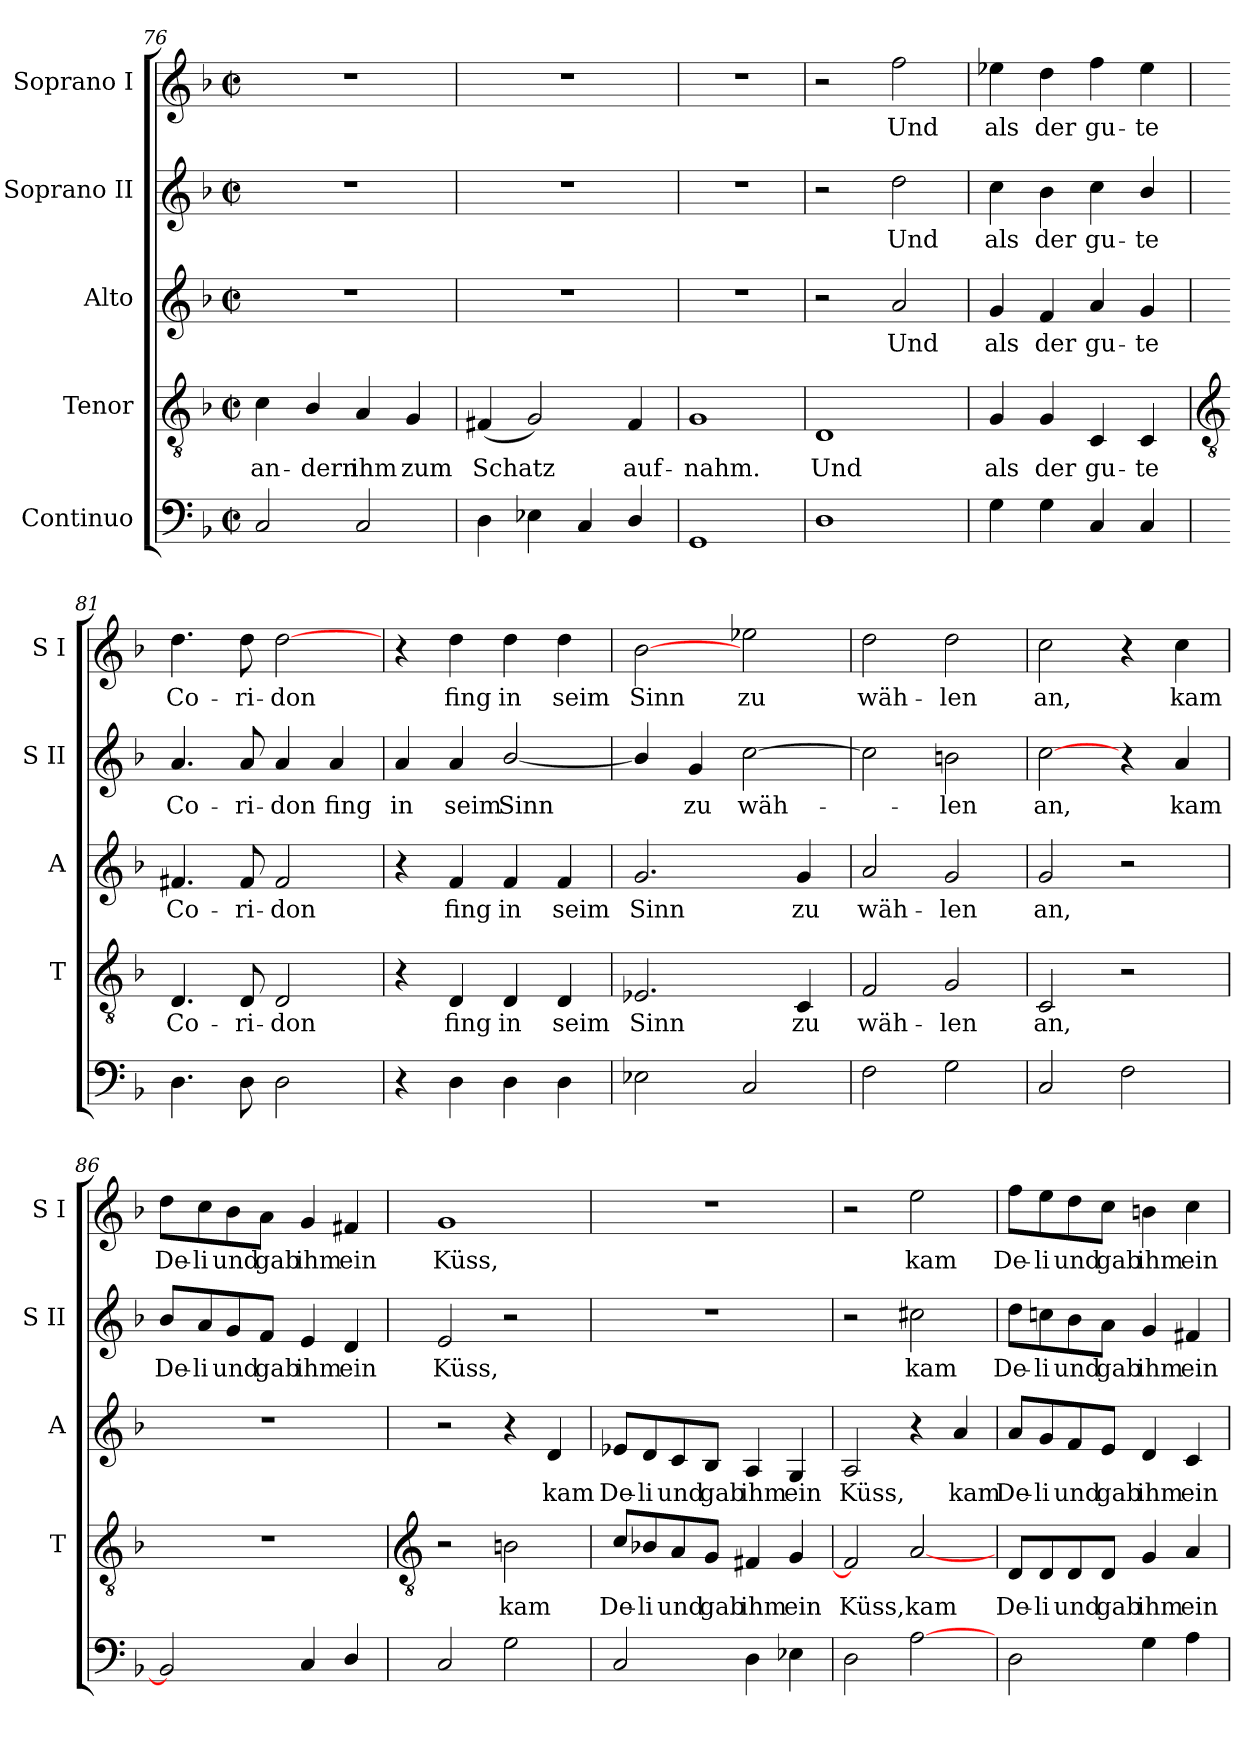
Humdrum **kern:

**kern	**kern	**text	**kern	**text	**kern	**text	**kern	**text
*part5	*part4	*part4	*part3	*part3	*part2	*part2	*part1	*part1
*staff5	*staff4	*staff4	*staff3	*staff3	*staff2	*staff2	*staff1	*staff1
*I"Continuo	*I"Tenor	*	*I"Alto	*	*I"Soprano II	*	*I"Soprano I	*
*	*I'T	*	*I'A	*	*I'S II	*	*I'S I	*
*clefF4	*clefGv2	*	*clefG2	*	*clefG2	*	*clefG2	*
*k[b-]	*k[b-]	*	*k[b-]	*	*k[b-]	*	*k[b-]	*
*F:	*F:	*	*F:	*	*F:	*	*F:	*
*M2/2	*M2/2	*	*M2/2	*	*M2/2	*	*M2/2	*
*met(c|)	*met(c|)	*	*met(c|)	*	*met(c|)	*	*met(c|)	*
=76	=76	=76	=76	=76	=76	=76	=76	=76
!	!	!LO:LY:b	!	!	!	!	!	!
2C	4c	an-	1r	.	1r	.	1r	.
!	!	!LO:LY:b	!	!	!	!	!	!
.	4B-/	-dern	.	.	.	.	.	.
!	!	!LO:LY:b	!	!	!	!	!	!
2C	4A	ihm	.	.	.	.	.	.
!	!	!LO:LY:b	!	!	!	!	!	!
.	4G	zum	.	.	.	.	.	.
=77	=77	=77	=77	=77	=77	=77	=77	=77
!	!	!LO:LY:b	!	!	!	!	!	!
4D	(<4F#X	Schatz	1r	.	1r	.	1r	.
4E-X	2G)	.	.	.	.	.	.	.
4C	.	.	.	.	.	.	.	.
!	!	!LO:LY:b	!	!	!	!	!	!
4D/	4F#	auf-	.	.	.	.	.	.
=78	=78	=78	=78	=78	=78	=78	=78	=78
!	!	!LO:LY:b	!	!	!	!	!	!
1GG	1G	-nahm.	1r	.	1r	.	1r	.
=79	=79	=79	=79	=79	=79	=79	=79	=79
!	!	!LO:LY:b	!	!	!	!	!	!
1D	1D	Und	2r	.	2r	.	2r	.
!	!	!	!	!LO:LY:b	!	!LO:LY:b	!	!LO:LY:b
.	.	.	2a	Und	2dd	Und	2ff	Und
=80	=80	=80	=80	=80	=80	=80	=80	=80
!	!	!LO:LY:b	!	!LO:LY:b	!	!LO:LY:b	!	!LO:LY:b
4G	4G	als	4g	als	4cc	als	4ee-X	als
!	!	!LO:LY:b	!	!LO:LY:b	!	!LO:LY:b	!	!LO:LY:b
4G	4G	der	4f	der	4b-	der	4dd	der
!	!	!LO:LY:b	!	!LO:LY:b	!	!LO:LY:b	!	!LO:LY:b
4C	4C	gu-	4a	gu-	4cc	gu-	4ff	gu-
!	!	!LO:LY:b	!	!LO:LY:b	!	!LO:LY:b	!	!LO:LY:b
4C	4C	-te	4g	-te	4b-/	-te	4ee-	-te
!!LO:LB:g=z
=81	=81	=81	=81	=81	=81	=81	=81	=81
*	*clefGv2	*	*	*	*	*	*	*
!	!	!LO:LY:b	!	!LO:LY:b	!	!LO:LY:b	!	!LO:LY:b
4.D	4.D	Co-	4.f#X	Co-	4.a	Co-	4.dd	Co-
!	!	!LO:LY:b	!	!LO:LY:b	!	!LO:LY:b	!	!LO:LY:b
8D	8D	-ri-	8f#	-ri-	8a	-ri-	8dd	-ri-
!	!	!LO:LY:b	!	!LO:LY:b	!	!LO:LY:b	!	!LO:LY:b
2D	2D	-don	2f#	-don	4a	-don	[2dd	-don
!	!	!	!	!	!	!LO:LY:b	!	!
.	.	.	.	.	4a	fing	.	.
=82	=82	=82	=82	=82	=82	=82	=82	=82
!	!	!	!	!	!	!LO:LY:b	!	!
4r	4r	.	4r	.	4a	in	4r	.
!	!	!LO:LY:b	!	!LO:LY:b	!	!LO:LY:b	!	!LO:LY:b
4D	4D	fing	4f	fing	4a	seim	4dd	fing
!	!	!LO:LY:b	!	!LO:LY:b	!	!LO:LY:b	!	!LO:LY:b
4D	4D	in	4f	in	[2b-/	Sinn	4dd	in
!	!	!LO:LY:b	!	!LO:LY:b	!	!	!	!LO:LY:b
4D	4D	seim	4f	seim	.	.	4dd	seim
=83	=83	=83	=83	=83	=83	=83	=83	=83
!	!	!LO:LY:b	!	!LO:LY:b	!	!	!	!LO:LY:b
2E-X	2.E-X	Sinn	2.g	Sinn	4b-/]	.	[2b-	Sinn
!	!	!	!	!	!	!LO:LY:b	!	!
.	.	.	.	.	4g	zu	.	.
!	!	!	!	!	!	!LO:LY:b	!	!LO:LY:b
2C	.	.	.	.	[2cc	wäh-	2ee-X	zu
!	!	!LO:LY:b	!	!LO:LY:b	!	!	!	!
.	4C	zu	4g	zu	.	.	.	.
=84	=84	=84	=84	=84	=84	=84	=84	=84
!	!	!LO:LY:b	!	!LO:LY:b	!	!	!	!LO:LY:b
2F	2F	wäh-	2a	wäh-	2cc]	.	2dd	wäh-
!	!	!LO:LY:b	!	!LO:LY:b	!	!LO:LY:b	!	!LO:LY:b
2G	2G	-len	2g	-len	2bn	len	2dd	-len
=85	=85	=85	=85	=85	=85	=85	=85	=85
!	!	!LO:LY:b	!	!LO:LY:b	!	!LO:LY:b	!	!LO:LY:b
2C	2C	an,	2g	an,	[2cc	an,	2cc	an,
2F	2r	.	2r	.	4r	.	4r	.
!	!	!	!	!	!	!LO:LY:b	!	!LO:LY:b
.	.	.	.	.	4a	kam	4cc	kam
=86	=86	=86	=86	=86	=86	=86	=86	=86
!	!	!	!	!	!	!LO:LY:b	!	!LO:LY:b
2BB-]	1r	.	1r	.	8b-/L	De-	8dd\L	De-
!	!	!	!	!	!	!LO:LY:b	!	!LO:LY:b
.	.	.	.	.	8a/	-li	8cc\	-li
!	!	!	!	!	!	!LO:LY:b	!	!LO:LY:b
.	.	.	.	.	8g/	und	8b-\	und
!	!	!	!	!	!	!LO:LY:b	!	!LO:LY:b
.	.	.	.	.	8f/J	gab	8a\J	gab
!	!	!	!	!	!	!LO:LY:b	!	!LO:LY:b
4C	.	.	.	.	4e	ihm	4g	ihm
!	!	!	!	!	!	!LO:LY:b	!	!LO:LY:b
4D/	.	.	.	.	4d	ein	4f#X	ein
!!LO:LB:g=z
=87	=87	=87	=87	=87	=87	=87	=87	=87
*	*clefGv2	*	*	*	*	*	*	*
!	!	!	!	!	!	!LO:LY:b	!	!LO:LY:b
2C	2r	.	2r	.	2e	Küss,	1g	Küss,
!	!	!LO:LY:b	!	!	!	!	!	!
2G	2Bn	kam	4r	.	2r	.	.	.
!	!	!	!	!LO:LY:b	!	!	!	!
.	.	.	4d	kam	.	.	.	.
=88	=88	=88	=88	=88	=88	=88	=88	=88
!	!	!LO:LY:b	!	!LO:LY:b	!	!	!	!
2C	8c/L	De-	8e-X/L	De-	1r	.	1r	.
!	!	!LO:LY:b	!	!LO:LY:b	!	!	!	!
.	8B-X/	-li	8d/	-li	.	.	.	.
!	!	!LO:LY:b	!	!LO:LY:b	!	!	!	!
.	8A/	und	8c/	und	.	.	.	.
!	!	!LO:LY:b	!	!LO:LY:b	!	!	!	!
.	8G/J	gab	8B-/J	gab	.	.	.	.
!	!	!LO:LY:b	!	!LO:LY:b	!	!	!	!
4D	4F#X	ihm	4A	ihm	.	.	.	.
!	!	!LO:LY:b	!	!LO:LY:b	!	!	!	!
4E-X	4G	ein	4G	ein	.	.	.	.
=89	=89	=89	=89	=89	=89	=89	=89	=89
!	!	!LO:LY:b	!	!LO:LY:b	!	!	!	!
2D	2F#]	Küss,	2A	Küss,	2r	.	2r	.
!	!	!LO:LY:b	!	!	!	!LO:LY:b	!	!LO:LY:b
[2A	[2A	kam	4r	.	2cc#X	kam	2ee	kam
!	!	!	!	!LO:LY:b	!	!	!	!
.	.	.	4a	kam	.	.	.	.
=90	=90	=90	=90	=90	=90	=90	=90	=90
!	!	!LO:LY:b	!	!LO:LY:b	!	!LO:LY:b	!	!LO:LY:b
2D	8D/L	De-	8a/L	De-	8dd\L	De-	8ff\L	De-
!	!	!LO:LY:b	!	!LO:LY:b	!	!LO:LY:b	!	!LO:LY:b
.	8D/	-li	8g/	-li	8ccn\	-li	8ee\	-li
!	!	!LO:LY:b	!	!LO:LY:b	!	!LO:LY:b	!	!LO:LY:b
.	8D/	und	8f/	und	8b-\	und	8dd\	und
!	!	!LO:LY:b	!	!LO:LY:b	!	!LO:LY:b	!	!LO:LY:b
.	8D/J	gab	8e/J	gab	8a\J	gab	8cc\J	gab
!	!	!LO:LY:b	!	!LO:LY:b	!	!LO:LY:b	!	!LO:LY:b
4G	4G	ihm	4d	ihm	4g	ihm	4bn	ihm
!	!	!LO:LY:b	!	!LO:LY:b	!	!LO:LY:b	!	!LO:LY:b
4A	4A	ein	4c	ein	4f#X	ein	4cc	ein
=	=	=	=	=	=	=	=	=
*-	*-	*-	*-	*-	*-	*-	*-	*-
